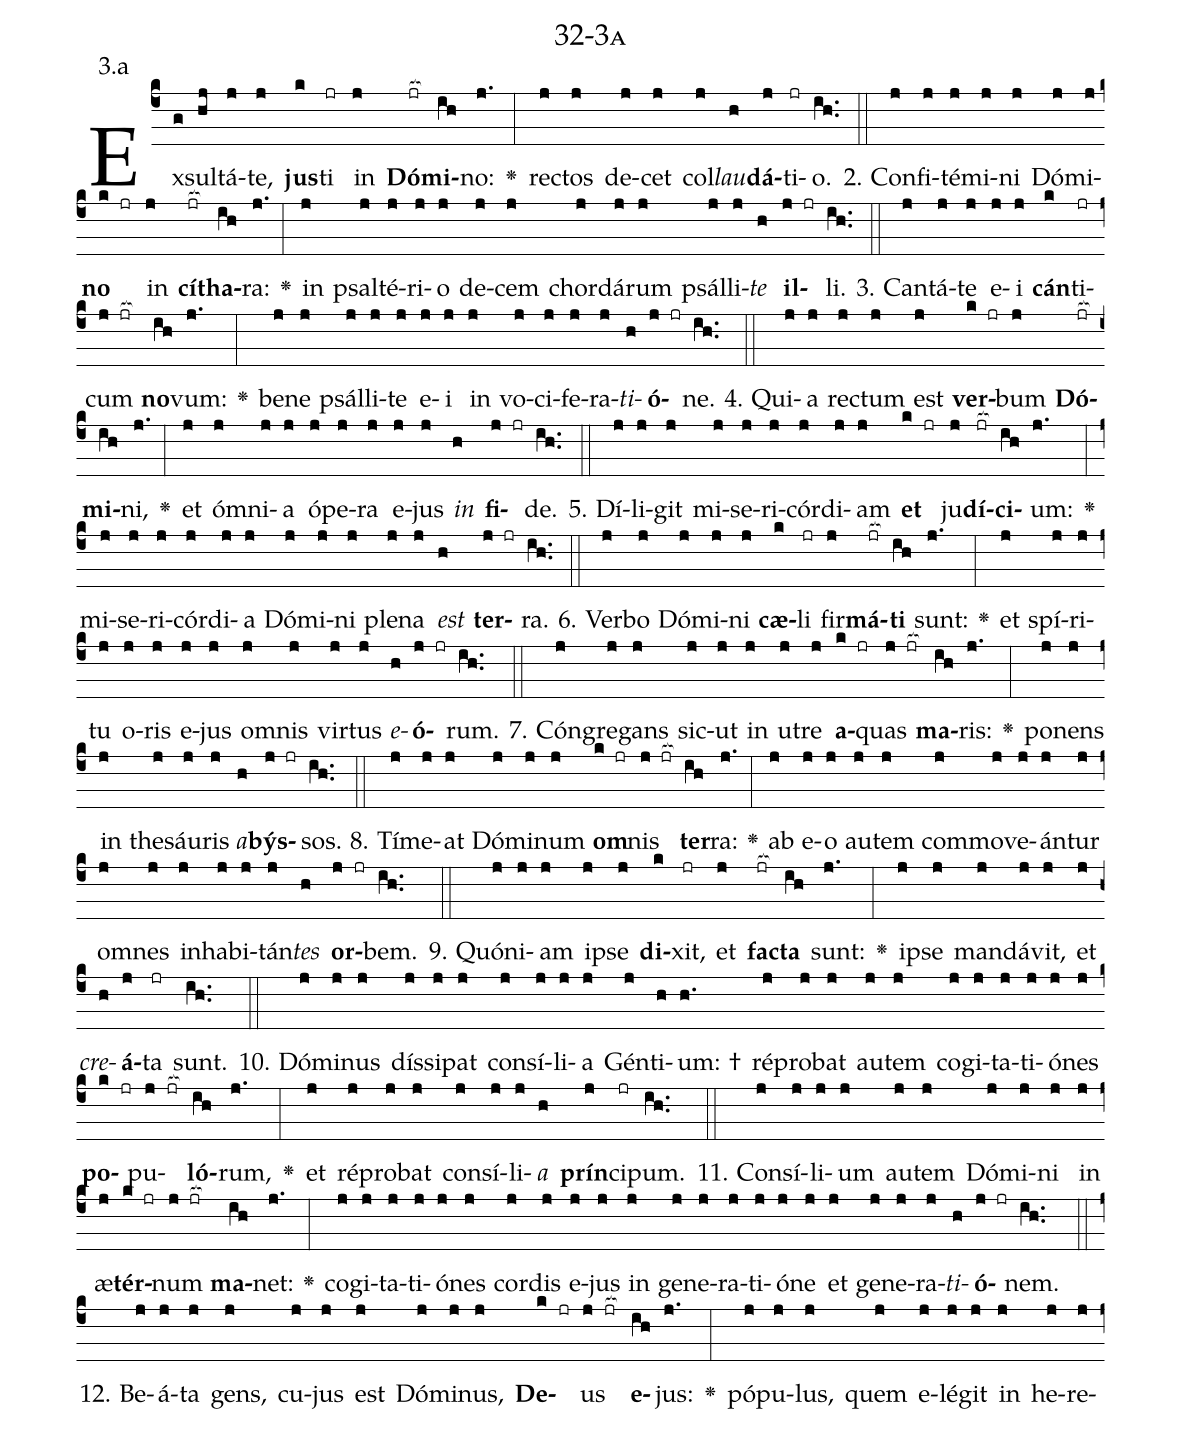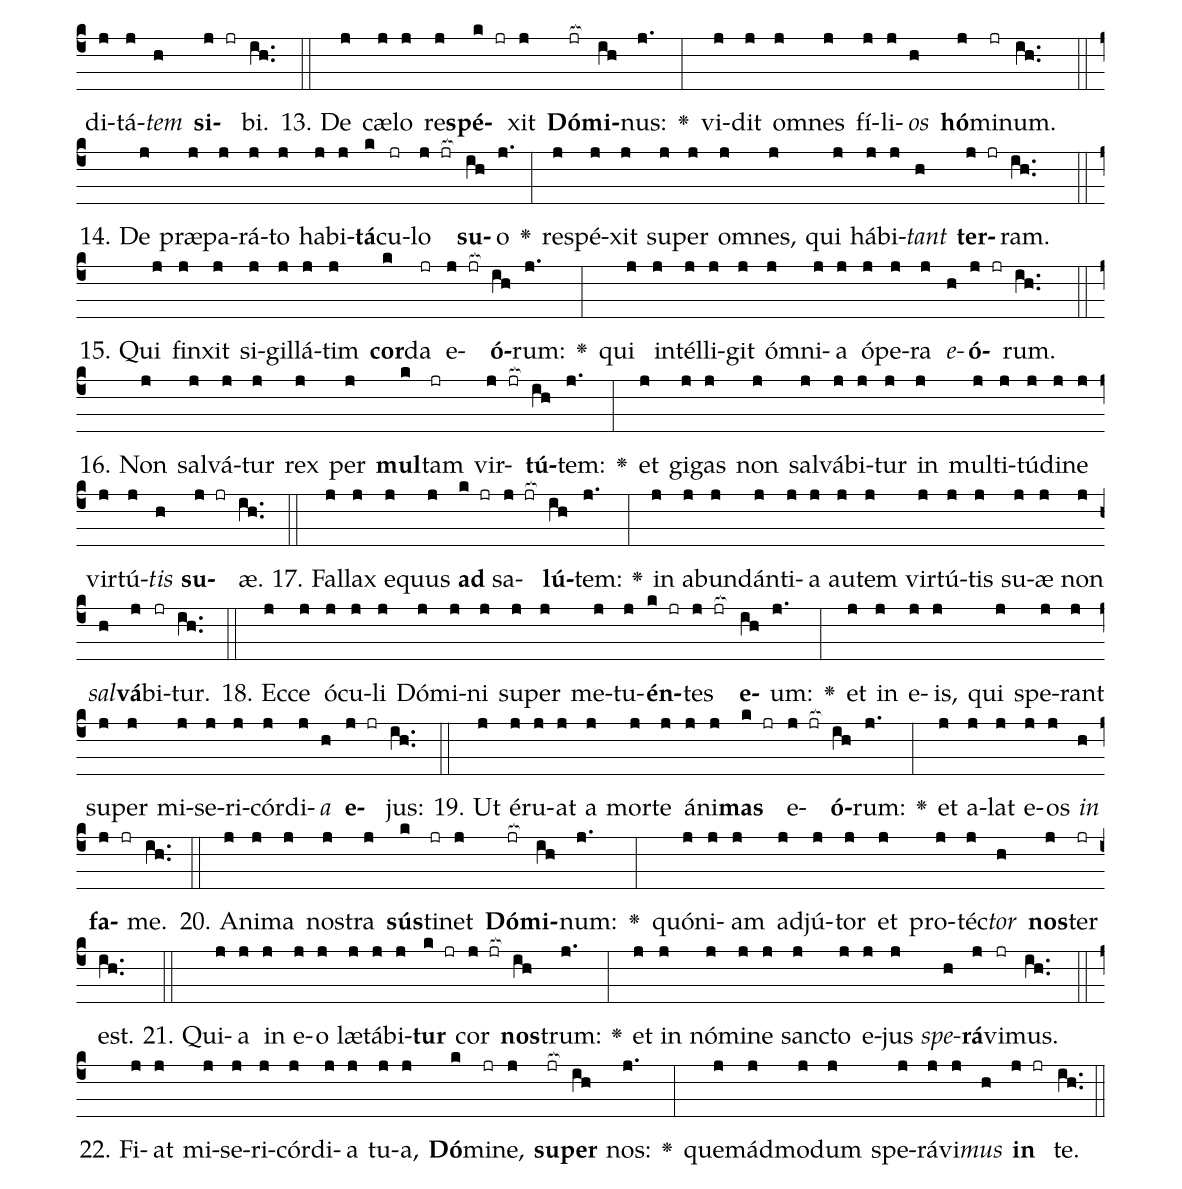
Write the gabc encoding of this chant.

name: 32-3a;
annotation: 3.a;
%%
(c4)Ex(g)sul(hj)tá(j)te,(j) <b>jus</b>(k)ti(jr) in(j) <b>Dó</b>(jr[ocb:1{])<b>mi</b>(ih[ocb:0}])no:(j.) <v>\greheightstar</v>(:) rec(j)tos(j) de(j)cet(j) col(j)<i>lau</i>(h)<b>dá</b>(j)ti(jr)o.(ih..) (::)
2. Con(j)fi(j)té(j)mi(j)ni(j) Dó(j)mi(j)<b>no</b>(k jr) in(j) <b>cí</b>(jr[ocb:1{])<b>tha</b>(ih[ocb:0}])ra:(j.) <v>\greheightstar</v>(:) in(j) psal(j)té(j)ri(j)o(j) de(j)cem(j) chor(j)dá(j)rum(j) psál(j)li(j)<i>te</i>(h) <b>il</b>(j jr)li.(ih..) (::)
3. Can(j)tá(j)te(j) e(j)i(j) <b>cán</b>(k)ti(jr)cum(j jr[ocb:1{]) <b>no</b>(ih[ocb:0}])vum:(j.) <v>\greheightstar</v>(:) be(j)ne(j) psál(j)li(j)te(j) e(j)i(j) in(j) vo(j)ci(j)fe(j)ra(j)<i>ti</i>(h)<b>ó</b>(j jr)ne.(ih..) (::)
4. Qui(j)a(j) rec(j)tum(j) est(j) <b>ver</b>(k jr)bum(j) <b>Dó</b>(jr[ocb:1{])<b>mi</b>(ih[ocb:0}])ni,(j.) <v>\greheightstar</v>(:) et(j) óm(j)ni(j)a(j) ó(j)pe(j)ra(j) e(j)jus(j) <i>in</i>(h) <b>fi</b>(j jr)de.(ih..) (::)
5. Dí(j)li(j)git(j) mi(j)se(j)ri(j)cór(j)di(j)am(j) <b>et</b>(k jr) ju(j)<b>dí</b>(jr[ocb:1{])<b>ci</b>(ih[ocb:0}])um:(j.) <v>\greheightstar</v>(:) mi(j)se(j)ri(j)cór(j)di(j)a(j) Dó(j)mi(j)ni(j) ple(j)na(j) <i>est</i>(h) <b>ter</b>(j jr)ra.(ih..) (::)
6. Ver(j)bo(j) Dó(j)mi(j)ni(j) <b>cæ</b>(k)li(jr) fir(j)<b>má</b>(jr[ocb:1{])<b>ti</b>(ih[ocb:0}]) sunt:(j.) <v>\greheightstar</v>(:) et(j) spí(j)ri(j)tu(j) o(j)ris(j) e(j)jus(j) om(j)nis(j) vir(j)tus(j) <i>e</i>(h)<b>ó</b>(j jr)rum.(ih..) (::)
7. Cón(j)gre(j)gans(j) sic(j)ut(j) in(j) u(j)tre(j) <b>a</b>(k jr)quas(j jr[ocb:1{]) <b>ma</b>(ih[ocb:0}])ris:(j.) <v>\greheightstar</v>(:) po(j)nens(j) in(j) the(j)sáu(j)ris(j) <i>a</i>(h)<b>býs</b>(j jr)sos.(ih..) (::)
8. Tí(j)me(j)at(j) Dó(j)mi(j)num(j) <b>om</b>(k jr)nis(j jr[ocb:1{]) <b>ter</b>(ih[ocb:0}])ra:(j.) <v>\greheightstar</v>(:) ab(j) e(j)o(j) au(j)tem(j) com(j)mo(j)ve(j)án(j)tur(j) om(j)nes(j) in(j)ha(j)bi(j)tán(j)<i>tes</i>(h) <b>or</b>(j jr)bem.(ih..) (::)
9. Quón(j)i(j)am(j) ip(j)se(j) <b>di</b>(k)xit,(jr) et(j) <b>fac</b>(jr[ocb:1{])<b>ta</b>(ih[ocb:0}]) sunt:(j.) <v>\greheightstar</v>(:) ip(j)se(j) man(j)dá(j)vit,(j) et(j) <i>cre</i>(h)<b>á</b>(j)ta(jr) sunt.(ih..) (::)
10. Dó(j)mi(j)nus(j) dís(j)si(j)pat(j) con(j)sí(j)li(j)a(j) Gén(j)ti(h)um: †(h.) ré(j)pro(j)bat(j) au(j)tem(j) co(j)gi(j)ta(j)ti(j)ó(j)nes(j) <b>po</b>(k jr)pu(j jr[ocb:1{])<b>ló</b>(ih[ocb:0}])rum,(j.) <v>\greheightstar</v>(:) et(j) ré(j)pro(j)bat(j) con(j)sí(j)li(j)<i>a</i>(h) <b>prín</b>(j)ci(jr)pum.(ih..) (::)
11. Con(j)sí(j)li(j)um(j) au(j)tem(j) Dó(j)mi(j)ni(j) in(j) æ(j)<b>tér</b>(k jr)num(j jr[ocb:1{]) <b>ma</b>(ih[ocb:0}])net:(j.) <v>\greheightstar</v>(:) co(j)gi(j)ta(j)ti(j)ó(j)nes(j) cor(j)dis(j) e(j)jus(j) in(j) ge(j)ne(j)ra(j)ti(j)ó(j)ne(j) et(j) ge(j)ne(j)ra(j)<i>ti</i>(h)<b>ó</b>(j jr)nem.(ih..) (::)
12. Be(j)á(j)ta(j) gens,(j) cu(j)jus(j) est(j) Dó(j)mi(j)nus,(j) <b>De</b>(k jr)us(j jr[ocb:1{]) <b>e</b>(ih[ocb:0}])jus:(j.) <v>\greheightstar</v>(:) pó(j)pu(j)lus,(j) quem(j) e(j)lé(j)git(j) in(j) he(j)re(j)di(j)tá(j)<i>tem</i>(h) <b>si</b>(j jr)bi.(ih..) (::)
13. De(j) cæ(j)lo(j) re(j)<b>spé</b>(k jr)xit(j) <b>Dó</b>(jr[ocb:1{])<b>mi</b>(ih[ocb:0}])nus:(j.) <v>\greheightstar</v>(:) vi(j)dit(j) om(j)nes(j) fí(j)li(j)<i>os</i>(h) <b>hó</b>(j)mi(jr)num.(ih..) (::)
14. De(j) præ(j)pa(j)rá(j)to(j) ha(j)bi(j)<b>tá</b>(k)cu(jr)lo(j jr[ocb:1{]) <b>su</b>(ih[ocb:0}])o(j.) <v>\greheightstar</v>(:) re(j)spé(j)xit(j) su(j)per(j) om(j)nes,(j) qui(j) há(j)bi(j)<i>tant</i>(h) <b>ter</b>(j jr)ram.(ih..) (::)
15. Qui(j) fin(j)xit(j) si(j)gil(j)lá(j)tim(j) <b>cor</b>(k)da(jr) e(j jr[ocb:1{])<b>ó</b>(ih[ocb:0}])rum:(j.) <v>\greheightstar</v>(:) qui(j) in(j)tél(j)li(j)git(j) óm(j)ni(j)a(j) ó(j)pe(j)ra(j) <i>e</i>(h)<b>ó</b>(j jr)rum.(ih..) (::)
16. Non(j) sal(j)vá(j)tur(j) rex(j) per(j) <b>mul</b>(k)tam(jr) vir(j jr[ocb:1{])<b>tú</b>(ih[ocb:0}])tem:(j.) <v>\greheightstar</v>(:) et(j) gi(j)gas(j) non(j) sal(j)vá(j)bi(j)tur(j) in(j) mul(j)ti(j)tú(j)di(j)ne(j) vir(j)tú(j)<i>tis</i>(h) <b>su</b>(j jr)æ.(ih..) (::)
17. Fal(j)lax(j) e(j)quus(j) <b>ad</b>(k jr) sa(j jr[ocb:1{])<b>lú</b>(ih[ocb:0}])tem:(j.) <v>\greheightstar</v>(:) in(j) ab(j)un(j)dán(j)ti(j)a(j) au(j)tem(j) vir(j)tú(j)tis(j) su(j)æ(j) non(j) <i>sal</i>(h)<b>vá</b>(j)bi(jr)tur.(ih..) (::)
18. Ec(j)ce(j) ó(j)cu(j)li(j) Dó(j)mi(j)ni(j) su(j)per(j) me(j)tu(j)<b>én</b>(k jr)tes(j jr[ocb:1{]) <b>e</b>(ih[ocb:0}])um:(j.) <v>\greheightstar</v>(:) et(j) in(j) e(j)is,(j) qui(j) spe(j)rant(j) su(j)per(j) mi(j)se(j)ri(j)cór(j)di(j)<i>a</i>(h) <b>e</b>(j jr)jus:(ih..) (::)
19. Ut(j) é(j)ru(j)at(j) a(j) mor(j)te(j) á(j)ni(j)<b>mas</b>(k jr) e(j jr[ocb:1{])<b>ó</b>(ih[ocb:0}])rum:(j.) <v>\greheightstar</v>(:) et(j) a(j)lat(j) e(j)os(j) <i>in</i>(h) <b>fa</b>(j jr)me.(ih..) (::)
20. A(j)ni(j)ma(j) nos(j)tra(j) <b>sús</b>(k)ti(jr)net(j) <b>Dó</b>(jr[ocb:1{])<b>mi</b>(ih[ocb:0}])num:(j.) <v>\greheightstar</v>(:) quón(j)i(j)am(j) ad(j)jú(j)tor(j) et(j) pro(j)téc(j)<i>tor</i>(h) <b>nos</b>(j)ter(jr) est.(ih..) (::)
21. Qui(j)a(j) in(j) e(j)o(j) læ(j)tá(j)bi(j)<b>tur</b>(k jr) cor(j jr[ocb:1{]) <b>nos</b>(ih[ocb:0}])trum:(j.) <v>\greheightstar</v>(:) et(j) in(j) nó(j)mi(j)ne(j) sanc(j)to(j) e(j)jus(j) <i>spe</i>(h)<b>rá</b>(j)vi(jr)mus.(ih..) (::)
22. Fi(j)at(j) mi(j)se(j)ri(j)cór(j)di(j)a(j) tu(j)a,(j) <b>Dó</b>(k)mi(jr)ne,(j) <b>su</b>(jr[ocb:1{])<b>per</b>(ih[ocb:0}]) nos:(j.) <v>\greheightstar</v>(:) quem(j)ád(j)mo(j)dum(j) spe(j)rá(j)vi(j)<i>mus</i>(h) <b>in</b>(j jr) te.(ih..) (::)
